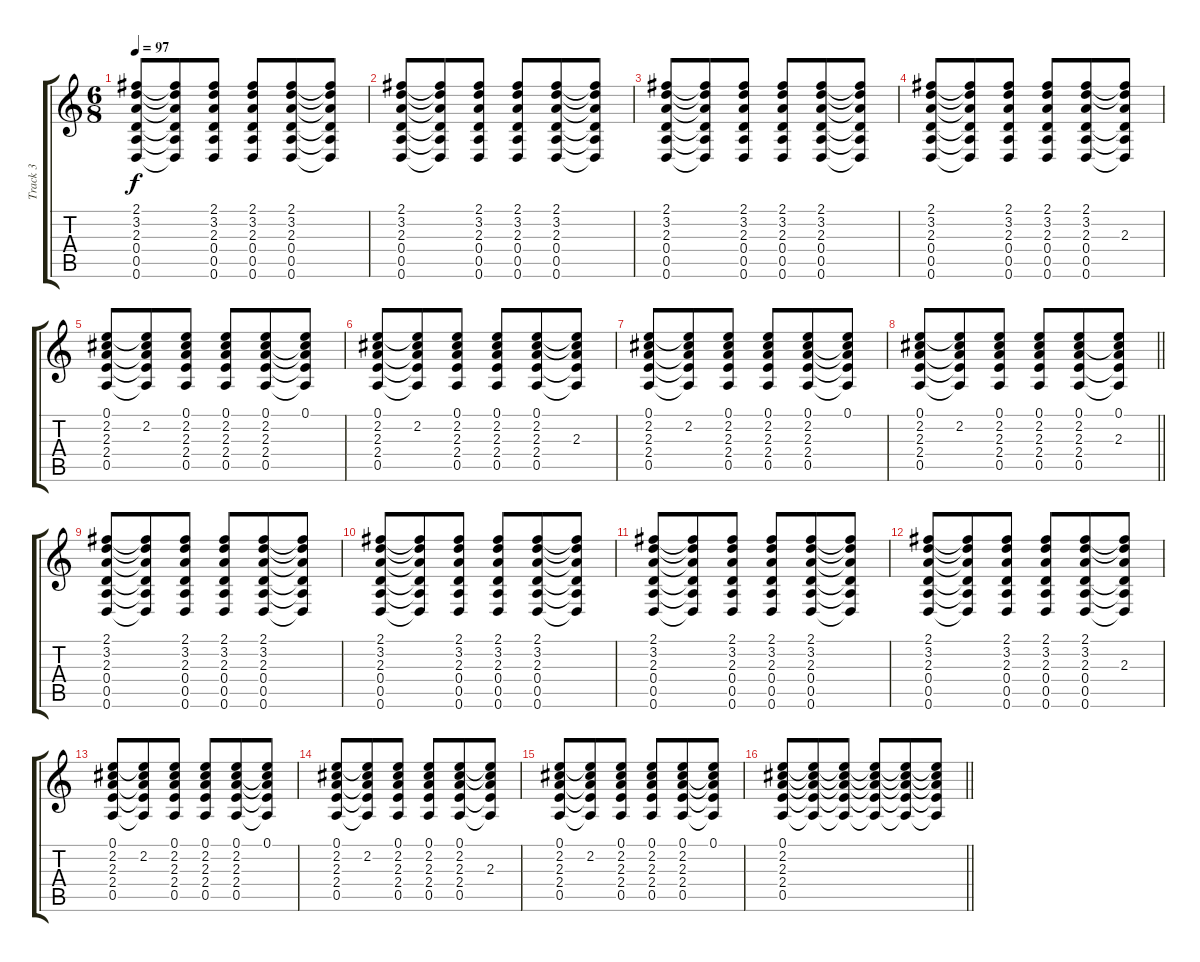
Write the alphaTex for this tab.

\track ("Track 3" "Track 3") {instrument acousticguitarsteel}
\staff {score tabs}
\tuning (E4 B3 G3 D3 A2 D2) {hide}
\ts (6 8)
\tempo 97
\clef g2
\ks c
(2.1 3.2 2.3 0.4 0.5 0.6).8{dy f} (2.1{t} 3.2{t} 2.3{t} 0.4{t} 0.5{t} 0.6{t}).8 (2.1 3.2 2.3 0.4 0.5 0.6).8 (2.1 3.2 2.3 0.4 0.5 0.6).8 (2.1 3.2 2.3 0.4 0.5 0.6).8 (2.1{t} 3.2{t} 2.3{t} 0.4{t} 0.5{t} 0.6{t}).8 |
(2.1 3.2 2.3 0.4 0.5 0.6).8 (2.1{t} 3.2{t} 2.3{t} 0.4{t} 0.5{t} 0.6{t}).8 (2.1 3.2 2.3 0.4 0.5 0.6).8 (2.1 3.2 2.3 0.4 0.5 0.6).8 (2.1 3.2 2.3 0.4 0.5 0.6).8 (2.1{t} 3.2{t} 2.3{t} 0.4{t} 0.5{t} 0.6{t}).8 |
(2.1 3.2 2.3 0.4 0.5 0.6).8 (2.1{t} 3.2{t} 2.3{t} 0.4{t} 0.5{t} 0.6{t}).8 (2.1 3.2 2.3 0.4 0.5 0.6).8 (2.1 3.2 2.3 0.4 0.5 0.6).8 (2.1 3.2 2.3 0.4 0.5 0.6).8 (2.1{t} 3.2{t} 2.3{t} 0.4{t} 0.5{t} 0.6{t}).8 |
(2.1 3.2 2.3 0.4 0.5 0.6).8 (2.1{t} 3.2{t} 2.3{t} 0.4{t} 0.5{t} 0.6{t}).8 (2.1 3.2 2.3 0.4 0.5 0.6).8 (2.1 3.2 2.3 0.4 0.5 0.6).8 (2.1 3.2 2.3 0.4 0.5 0.6).8 (2.1{t} 3.2{t} 2.3 0.4{t} 0.5{t} 0.6{t}).8 |
(0.1 2.2 2.3 2.4 0.5).8 (0.1{t} 2.2 2.3{t} 2.4{t} 0.5{t}).8 (0.1 2.2 2.3 2.4 0.5).8 (0.1 2.2 2.3 2.4 0.5).8 (0.1 2.2 2.3 2.4 0.5).8 (0.1 2.2{t} 2.3{t} 2.4{t} 0.5{t}).8 |
(0.1 2.2 2.3 2.4 0.5).8 (0.1{t} 2.2 2.3{t} 2.4{t} 0.5{t}).8 (0.1 2.2 2.3 2.4 0.5).8 (0.1 2.2 2.3 2.4 0.5).8 (0.1 2.2 2.3 2.4 0.5).8 (0.1{t} 2.2{t} 2.3 2.4{t} 0.5{t}).8 |
(0.1 2.2 2.3 2.4 0.5).8 (0.1{t} 2.2 2.3{t} 2.4{t} 0.5{t}).8 (0.1 2.2 2.3 2.4 0.5).8 (0.1 2.2 2.3 2.4 0.5).8 (0.1 2.2 2.3 2.4 0.5).8 (0.1 2.2{t} 2.3{t} 2.4{t} 0.5{t}).8 |
\barLineRight lightlight
(0.1 2.2 2.3 2.4 0.5).8 (0.1{t} 2.2 2.3{t} 2.4{t} 0.5{t}).8 (0.1 2.2 2.3 2.4 0.5).8 (0.1 2.2 2.3 2.4 0.5).8 (0.1 2.2 2.3 2.4 0.5).8 (0.1 2.2{t} 2.3 2.4{t} 0.5{t}).8 |
(2.1 3.2 2.3 0.4 0.5 0.6).8 (2.1{t} 3.2{t} 2.3{t} 0.4{t} 0.5{t} 0.6{t}).8 (2.1 3.2 2.3 0.4 0.5 0.6).8 (2.1 3.2 2.3 0.4 0.5 0.6).8 (2.1 3.2 2.3 0.4 0.5 0.6).8 (2.1{t} 3.2{t} 2.3{t} 0.4{t} 0.5{t} 0.6{t}).8 |
(2.1 3.2 2.3 0.4 0.5 0.6).8 (2.1{t} 3.2{t} 2.3{t} 0.4{t} 0.5{t} 0.6{t}).8 (2.1 3.2 2.3 0.4 0.5 0.6).8 (2.1 3.2 2.3 0.4 0.5 0.6).8 (2.1 3.2 2.3 0.4 0.5 0.6).8 (2.1{t} 3.2{t} 2.3{t} 0.4{t} 0.5{t} 0.6{t}).8 |
(2.1 3.2 2.3 0.4 0.5 0.6).8 (2.1{t} 3.2{t} 2.3{t} 0.4{t} 0.5{t} 0.6{t}).8 (2.1 3.2 2.3 0.4 0.5 0.6).8 (2.1 3.2 2.3 0.4 0.5 0.6).8 (2.1 3.2 2.3 0.4 0.5 0.6).8 (2.1{t} 3.2{t} 2.3{t} 0.4{t} 0.5{t} 0.6{t}).8 |
(2.1 3.2 2.3 0.4 0.5 0.6).8 (2.1{t} 3.2{t} 2.3{t} 0.4{t} 0.5{t} 0.6{t}).8 (2.1 3.2 2.3 0.4 0.5 0.6).8 (2.1 3.2 2.3 0.4 0.5 0.6).8 (2.1 3.2 2.3 0.4 0.5 0.6).8 (2.1{t} 3.2{t} 2.3 0.4{t} 0.5{t} 0.6{t}).8 |
(0.1 2.2 2.3 2.4 0.5).8 (0.1{t} 2.2 2.3{t} 2.4{t} 0.5{t}).8 (0.1 2.2 2.3 2.4 0.5).8 (0.1 2.2 2.3 2.4 0.5).8 (0.1 2.2 2.3 2.4 0.5).8 (0.1 2.2{t} 2.3{t} 2.4{t} 0.5{t}).8 |
(0.1 2.2 2.3 2.4 0.5).8 (0.1{t} 2.2 2.3{t} 2.4{t} 0.5{t}).8 (0.1 2.2 2.3 2.4 0.5).8 (0.1 2.2 2.3 2.4 0.5).8 (0.1 2.2 2.3 2.4 0.5).8 (0.1{t} 2.2{t} 2.3 2.4{t} 0.5{t}).8 |
(0.1 2.2 2.3 2.4 0.5).8 (0.1{t} 2.2 2.3{t} 2.4{t} 0.5{t}).8 (0.1 2.2 2.3 2.4 0.5).8 (0.1 2.2 2.3 2.4 0.5).8 (0.1 2.2 2.3 2.4 0.5).8 (0.1 2.2{t} 2.3{t} 2.4{t} 0.5{t}).8 |
\barLineRight lightlight
(0.1 2.2 2.3 2.4 0.5).8 (0.1{t} 2.2{t} 2.3{t} 2.4{t} 0.5{t}).8 (0.1{t} 2.2{t} 2.3{t} 2.4{t} 0.5{t}).8 (0.1{t} 2.2{t} 2.3{t} 2.4{t} 0.5{t}).8 (0.1{t} 2.2{t} 2.3{t} 2.4{t} 0.5{t}).8 (0.1{t} 2.2{t} 2.3{t} 2.4{t} 0.5{t}).8
